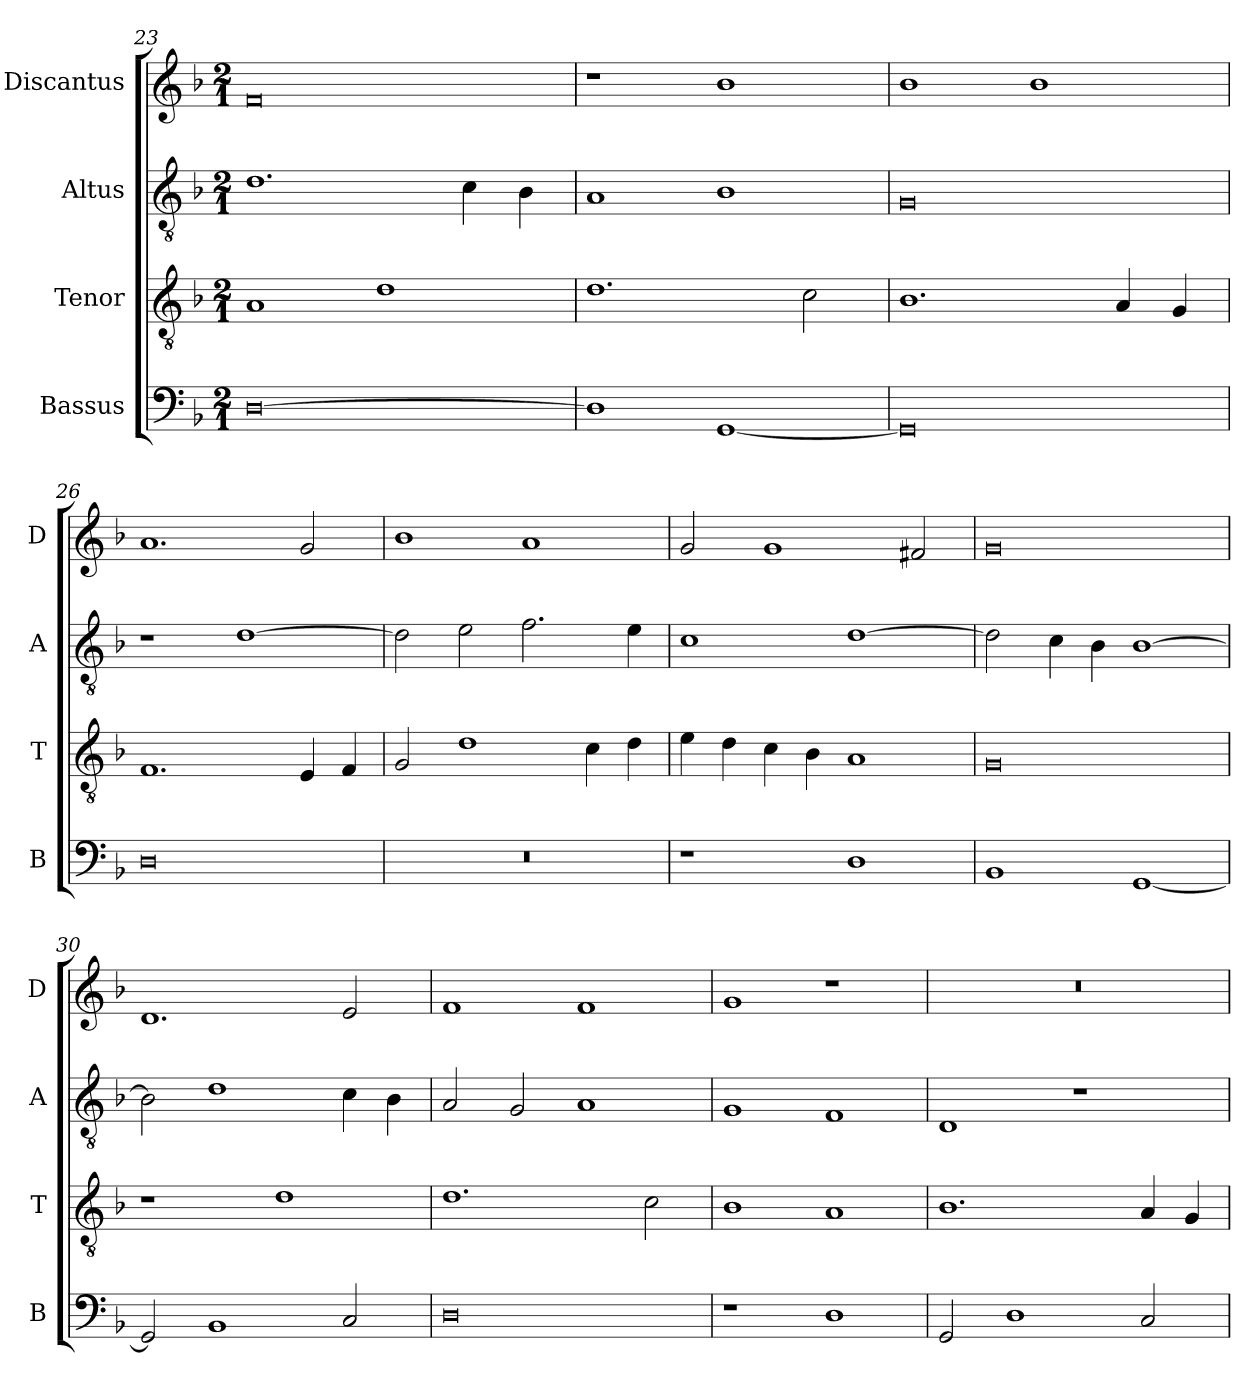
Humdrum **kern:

**kern	**kern	**kern	**kern
*part4	*part3	*part2	*part1
*staff4	*staff3	*staff2	*staff1
*I"Bassus	*I"Tenor	*I"Altus	*I"Discantus
*I'B	*I'T	*I'A	*I'D
*clefF4	*clefGv2	*clefGv2	*clefG2
*k[b-]	*k[b-]	*k[b-]	*k[b-]
*M2/1	*M2/1	*M2/1	*M2/1
=23	=23	=23	=23
[0D	1A	1.d	0f
.	1d	.	.
.	.	4c\	.
.	.	4B-\	.
=24	=24	=24	=24
1D]	1.d	1A	1r
[1GG	.	1B-	1b-
.	2c\	.	.
=25	=25	=25	=25
0GG]	1.B-	0G	1b-
.	.	.	1b-
.	4A/	.	.
.	4G/	.	.
=26	=26	=26	=26
0D	1.F	1r	1.a
.	.	[1d	.
.	4E/	.	2g/
.	4F/	.	.
=27	=27	=27	=27
0r	2G/	2d\]	1b-
.	1d	2e\	.
.	.	2.f\	1a
.	4c\	.	.
.	4d\	4e\	.
=28	=28	=28	=28
1r	4e\	1c	2g/
.	4d\	.	.
.	4c\	.	1g
.	4B-\	.	.
1D	1A	[1d	.
.	.	.	2f#X/
=29	=29	=29	=29
1BB-	0G	2d\]	0g
.	.	4c\	.
.	.	4B-\	.
[1GG	.	[1B-	.
=30	=30	=30	=30
2GG/]	1r	2B-\]	1.d
1BB-	.	1d	.
.	1d	.	.
2C/	.	4c\	2e/
.	.	4B-\	.
=31	=31	=31	=31
0D	1.d	2A/	1f
.	.	2G/	.
.	.	1A	1f
.	2c\	.	.
=32	=32	=32	=32
1r	1B-	1G	1g
1D	1A	1F	1r
=33	=33	=33	=33
2GG/	1.B-	1D	0r
1D	.	.	.
.	.	1r	.
2C/	4A/	.	.
.	4G/	.	.
=	=	=	=
*-	*-	*-	*-
